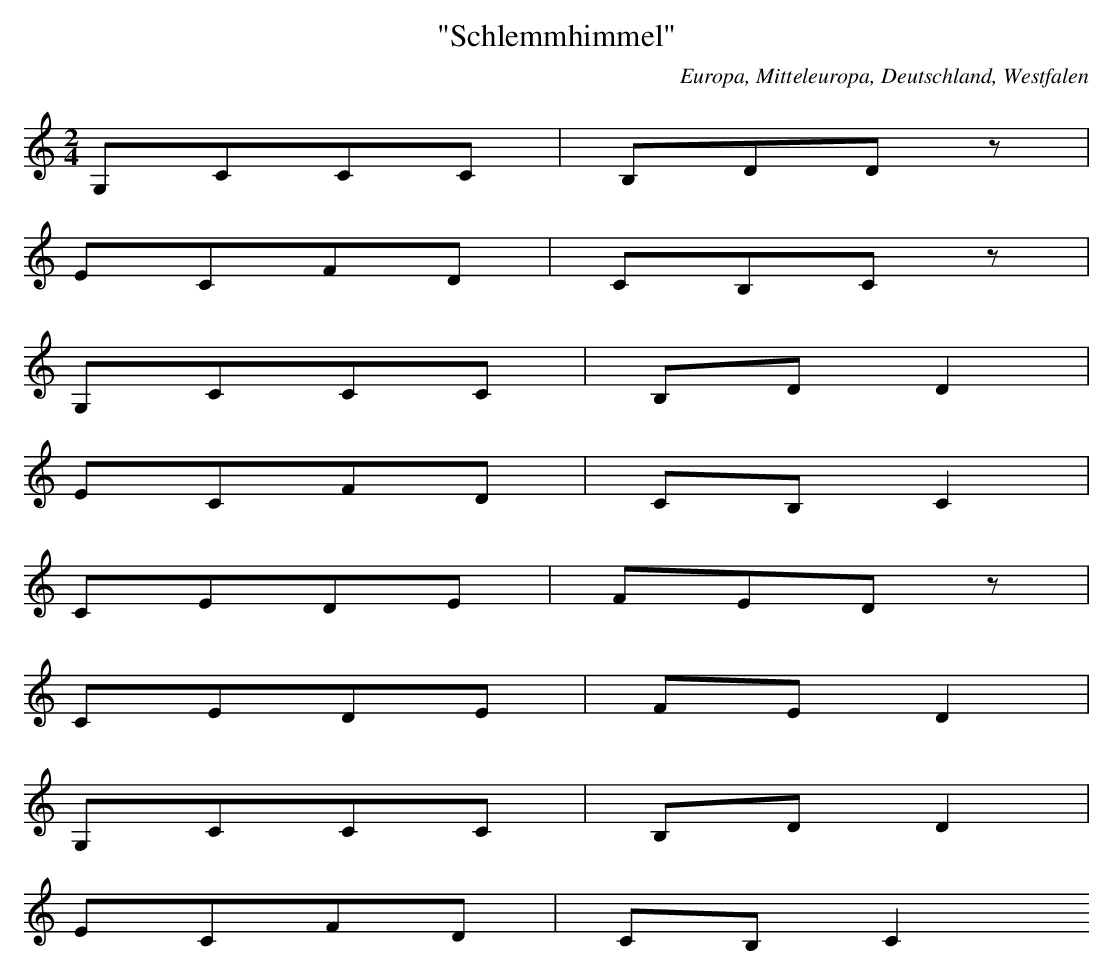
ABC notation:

X:1
T: "Schlemmhimmel"
O: Europa, Mitteleuropa, Deutschland, Westfalen
M: 2/4
L: 1/8
K: C
G,CCC | B,DDz |
ECFD | CB,Cz |
G,CCC | B,DD2 |
ECFD | CB,C2 |
CEDE | FEDz |
CEDE | FED2 |
G,CCC | B,DD2 |
ECFD | CB,C2
